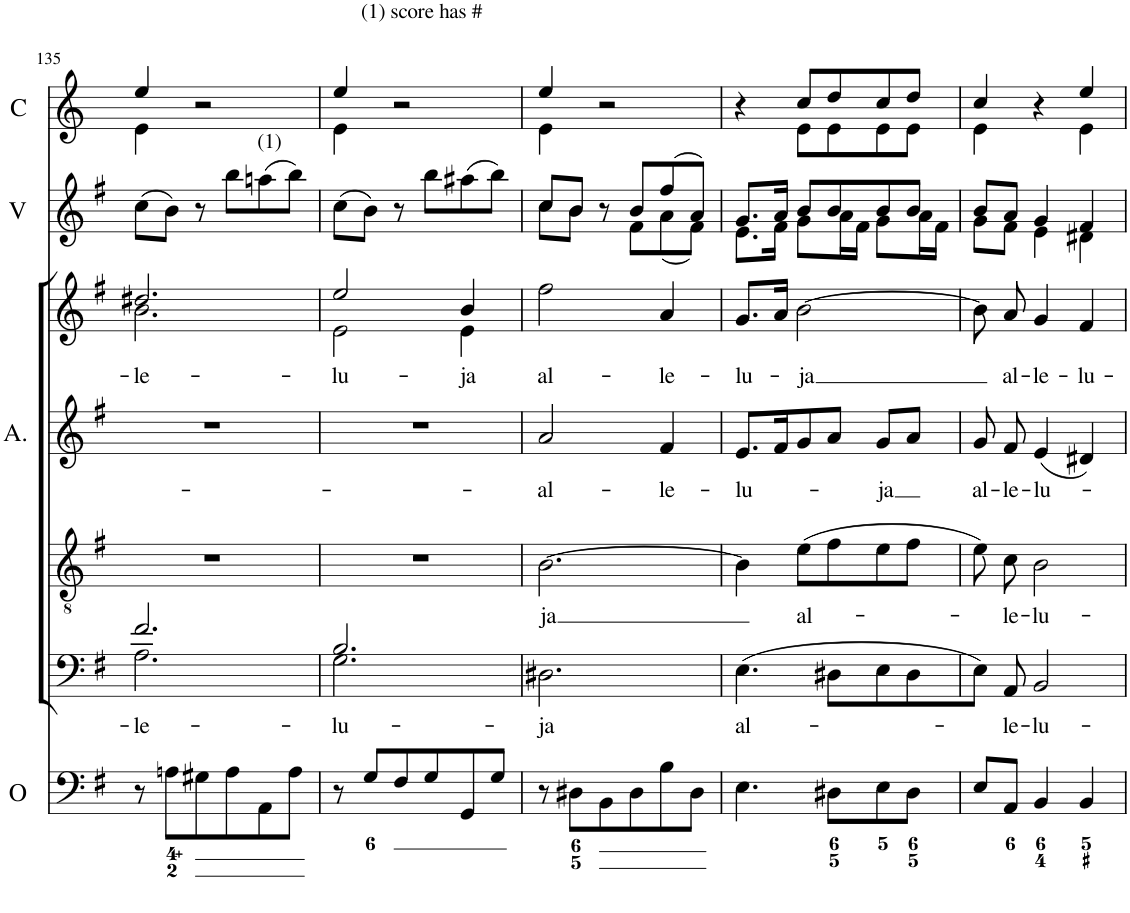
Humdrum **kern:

**kern	**kern	**kern	**kern	**text	**kern	**text	**kern	**text	**kern	**text	**kern	**kern
*part9	*part8	*part7	*part6	*part6	*part5	*part5	*part4	*part4	*part3	*part3	*part2	*part1
*staff9	*staff8	*staff7	*staff6	*staff6	*staff5	*staff5	*staff4	*staff4	*staff3	*staff3	*staff2	*staff1
*I"Violin	*I"Violin	*I"Organo	*I"Voice	*	*I"Tenore	*	*I"Alto	*	*I"Voice	*	*I"2 Violini	*I"2 Corni in G
*I'Vln.	*I'Vln.	*I'O	*	*	*	*	*I'A.	*	*	*	*I'V	*I'C
!!LO:PB:g=z
*clefG2	*clefG2	*clefF4	*clefF4	*	*clefGv2	*	*clefG2	*	*clefG2	*	*clefG2	*clefG2
*	*	*	*	*	*	*	*	*	*	*	*	*Trd3c5
*k[f#]	*k[f#]	*k[f#]	*k[f#]	*	*k[f#]	*	*k[f#]	*	*k[f#]	*	*k[f#]	*k[]
*M3/4	*M3/4	*M3/4	*M3/4	*	*M3/4	*	*M3/4	*	*M3/4	*	*M3/4	*M3/4
=135	=135	=135	=135	=135	=135	=135	=135	=135	=135	=135	=135	=135
!	!	!	!	!LO:LY:b	!	!	!	!	!	!LO:LY:b	!	!
*	*	*	*^	*	*	*	*	*	*^	*	*	*^
*	*	*	*	*	*	*	*	*	*	*	*	*	*	*	*^
(8cc\L	(8cc\L	8r	2.f#/	2.A\	-le-	2.r	.	2.r	.	2.dd#X/	2.b\	-le-	(8cc\L	4ee/	4e\	2ryy
8b\J)	8b\J)	8An\L	.	.	.	.	.	.	.	.	.	.	8b\J)	.	.	.
8r	8r	8G#X\	.	.	.	.	.	.	.	.	.	.	8r	2r	2ryy	.
8bb	8bb	8A\	.	.	.	.	.	.	.	.	.	.	8bb\L	.	.	.
!	!	!	!	!	!	!	!	!	!	!	!	!	!	!	!	!LO:TX:a:t=(1) score has #
!	!	!	!	!	!	!	!	!	!	!	!	!	!LO:TX:a:t=(1)	!	!	!
!	!LO:TX:a:t=(1)	!	!	!	!	!	!	!	!	!	!	!	!	!	!	!
!	!LO:TX:a:t=(1)	!	!	!	!	!	!	!	!	!	!	!	!	!	!	!
!LO:TX:a:t=(1)	!	!	!	!	!	!	!	!	!	!	!	!	!	!	!	!
(8aan\L	(8aan\L	8AA\	.	.	.	.	.	.	.	.	.	.	(8aan\	.	.	4ryy
8bb\J)	8bb\J)	8A\J	.	.	.	.	.	.	.	.	.	.	8bb\J)	.	.	.
=136	=136	=136	=136	=136	=136	=136	=136	=136	=136	=136	=136	=136	=136	=136	=136	=136
!	!	!	!	!	!LO:LY:b	!	!	!	!	!	!	!LO:LY:b	!	!	!	!
*	*	*	*	*	*	*	*	*	*	*	*	*	*	*	*v	*v
(8cc\L	(8cc\L	8r	2.B/	2.G\	-lu-	2.r	.	2.r	.	2ee/	2e\	-lu-	(8cc\L	4ee/	4e\
8b\J)	8b\J)	8G/L	.	.	.	.	.	.	.	.	.	.	8b\J)	.	.
8r	8r	8F#/	.	.	.	.	.	.	.	.	.	.	8r	2r	2ryy
8bb	8bb	8G/	.	.	.	.	.	.	.	.	.	.	8bb\L	.	.
!	!	!	!	!	!	!	!	!	!	!	!	!LO:LY:b	!	!	!
(8aa#X\L	(8aa#X\L	8GG/	.	.	.	.	.	.	.	4b/	4e\	-ja	(8aa#X\	.	.
8bb\J)	8bb\J)	8G/J	.	.	.	.	.	.	.	.	.	.	8bb\J)	.	.
*	*	*	*v	*v	*	*	*	*	*	*v	*v	*	*	*	*
=137	=137	=137	=137	=137	=137	=137	=137	=137	=137	=137	=137	=137	=137
!	!	!	!	!LO:LY:b	!	!LO:LY:b	!	!LO:LY:b	!	!LO:LY:b	!	!	!
*	*	*	*	*	*	*	*	*	*	*	*^	*	*
8cc\L	8cc\L	8r	2.D#X\	-ja	[2.B\	ja	2a/	al-	2ff#\	al-	8cc/L	8cc\L	4ee/	4e\
8b\J	8b\J	8D#X\L	.	.	.	.	.	.	.	.	8b/J	8b\J	.	.
8r	8r	8BB\	.	.	.	.	.	.	.	.	8r	8ryy	2r	2ryy
8f#	8b	8D#\	.	.	.	.	.	.	.	.	8b/L	8f#\L	.	.
!	!	!	!	!	!	!	!	!LO:LY:b	!	!LO:LY:b	!	!	!	!
(8a/L	(8ff#\L	8B\	.	.	.	.	4f#/	-le-	4a/	-le-	(8ff#/	(8a\	.	.
8f#/J)	8a\J)	8D#\J	.	.	.	.	.	.	.	.	8a/J)	8f#\J)	.	.
=138	=138	=138	=138	=138	=138	=138	=138	=138	=138	=138	=138	=138	=138	=138
!	!	!	!	!LO:LY:b	!	!	!	!LO:LY:b	!	!LO:LY:b	!	!	!	!
8.e/L	8.g/L	4.E\	(4.E\	al-	4B\]	.	8.e/L	-lu-	8.g/L	-lu-	8.g/L	8.e\L	4r	4ryy
16f#/Jk	16a/Jk	.	.	.	.	.	16f#/K	.	16a/Jk	.	16a/Jk	16f#\Jk	.	.
!	!	!	!	!	!	!LO:LY:b	!	!	!	!LO:LY:b	!	!	!	!
8g/L	8b\L	.	.	.	(8e\L	al-	8g/	.	[2b\	-ja	8b/L	8g\L	8cc/L	8e\L
16a/L	8b\J	8D#X\L	8D#X\L	.	8f#\	.	8a/J	.	.	.	8b/	16a\L	8dd/	8e\
16f#/JJ	.	.	.	.	.	.	.	.	.	.	.	16f#\JJ	.	.
!	!	!	!	!	!	!	!	!LO:LY:b	!	!	!	!	!	!
8g/L	8b\L	8E\	8E\	.	8e\	.	8g/L	-ja	.	.	8b/	8g\L	8cc/	8e\
16a/L	8b\J	8D#\J	8D#\	.	8f#\J	.	8a/J	.	.	.	8b/J	16a\L	8dd/J	8e\J
16f#/JJ	.	.	.	.	.	.	.	.	.	.	.	16f#\JJ	.	.
=139	=139	=139	=139	=139	=139	=139	=139	=139	=139	=139	=139	=139	=139	=139
!	!	!	!	!	!	!	!	!LO:LY:b	!	!	!	!	!	!
8g/L	8b/L	8E/L	8E\J)	.	8e\)	.	8g/	al-	8b\]	.	8b/L	8g\L	4cc/	4e\
!	!	!	!	!LO:LY:b	!	!LO:LY:b	!	!LO:LY:b	!	!LO:LY:b	!	!	!	!
8f#/J	8a/J	8AA/J	8AA/	-le-	8c\	-le-	8f#/	-le-	8a/	al-	8a/J	8f#\J	.	.
!	!	!	!	!LO:LY:b	!	!LO:LY:b	!	!LO:LY:b	!	!LO:LY:b	!	!	!	!
4e	4g	4BB/	2BB/	-lu-	2B\	-lu-	(4e/	-lu-	4g/	-le-	4g/	4e\	4r	4ryy
!	!	!	!	!	!	!	!	!	!	!LO:LY:b	!	!	!	!
4d#X	4f#	4BB/	.	.	.	.	4d#X/)	.	4f#/	-lu-	4f#/	4d#X\	4ee/	4e\
*	*	*	*	*	*	*	*	*	*	*	*v	*v	*	*
*	*	*	*	*	*	*	*	*	*	*	*	*v	*v
=	=	=	=	=	=	=	=	=	=	=	=	=
*-	*-	*-	*-	*-	*-	*-	*-	*-	*-	*-	*-	*-
